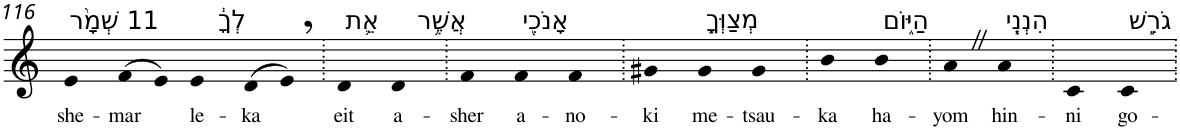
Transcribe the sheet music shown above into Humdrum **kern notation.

**kern	**text
*part1	*part1
*staff1	*staff1
*I"Piano	*
*I'Pno	*
!!LO:PB:g=z
*clefG2	*
*k[]	*
=116	=116
!LO:TX:a:t=11 שְׁמָ֨ר	!
!	!LO:LY:b
4e	she-
!	!LO:LY:b
(>8f	-mar
8e)	.
!LO:TX:a:t=לְךָ֔	!
!	!LO:LY:b
4e	le-
!	!LO:LY:b
(>8d	-ka
8e,)	.
=117.	=117.
!LO:TX:a:t=אֵ֛ת	!
!	!LO:LY:b
4d	eit
!LO:TX:a:t=אֲשֶׁ֥ר	!
!	!LO:LY:b
4d	a-
=118.	=118.
!	!LO:LY:b
4f	-sher
!LO:TX:a:t=אָנֹכִ֖י	!
!	!LO:LY:b
4f	a-
!	!LO:LY:b
4f	-no-
=119.	=119.
!	!LO:LY:b
4g#X	-ki
!LO:TX:a:t=מְצַוְּךָ֣	!
!	!LO:LY:b
4g#	me-
!	!LO:LY:b
4g#	-tsau-
=120.	=120.
!	!LO:LY:b
4b	-ka
!LO:TX:a:t=הַיּ֑וֹם	!
!	!LO:LY:b
4b	ha-
=121.	=121.
!	!LO:LY:b
4aZ	-yom
!LO:TX:a:t=הִנְנִ֧י	!
!	!LO:LY:b
4a	hin-
=122.	=122.
!	!LO:LY:b
4c	-ni
!LO:TX:a:t=גֹרֵ֣שׁ	!
!	!LO:LY:b
4c	go-
=.	=.
*-	*-
